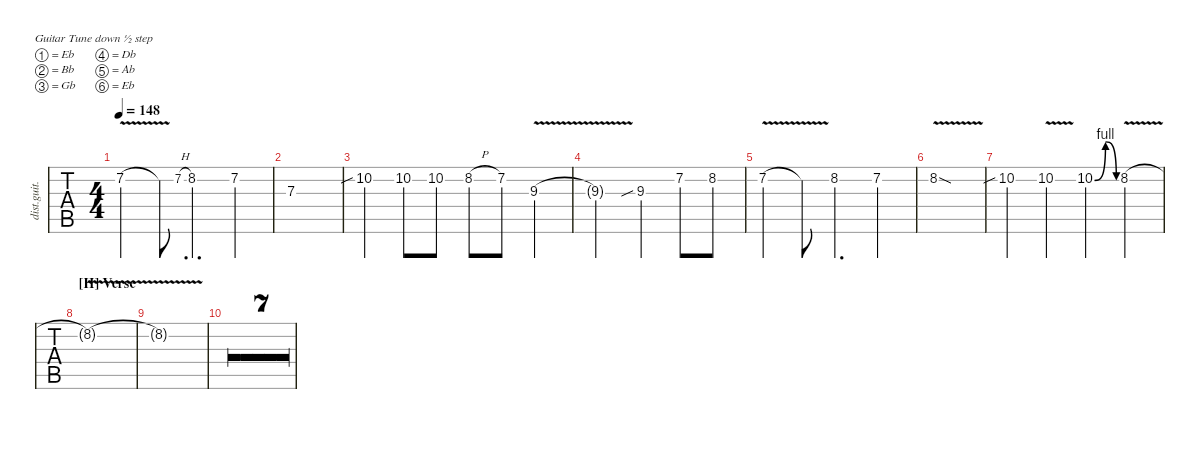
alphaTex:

\defaultSystemsLayout 4
\hideDynamics
\bracketExtendMode nobrackets
\otherSystemsTrackNameOrientation horizontal
\track ("Lead Guitar 1" "dist.guit.") {multiBarRest instrument distortionguitar}
\staff {tabs}
\tuning (Eb4 Bb3 Gb3 Db3 Ab2 Eb2)
\ts (4 4)
\tempo 148
\clef g2
\ks eminor
7.2{v acc forcenatural}.4{dy mf} 7.2{t acc forcenatural}.8 7.2{h acc forcenatural}.8{d gr} 8.2{acc #}.4{d} 7.2{acc forcenatural}.4 |
7.3{acc #}.1 |
10.2{sib acc #}.4 10.2{acc #}.8 10.2{acc #}.8 8.2{h acc #}.8 7.2{acc forcenatural}.8 9.3{v acc #}.4 |
9.3{t acc #}.2 9.3{sib acc #}.4 7.2{acc forcenatural}.8 8.2{acc #}.8 |
7.2{v acc forcenatural}.4 7.2{v t acc forcenatural}.8 8.2{acc #}.4{d} 7.2{acc forcenatural}.4 |
8.2{v sod acc #}.1 |
10.2{sib acc #}.4 10.2{v acc #}.4 10.2{be (bendrelease 0 0 19.2 4 28.799999999999997 4 39 0) acc #}.4 8.2{v acc #}.4 |
\section ("H" "Verse")
8.2{v t acc #}.1 |
8.2{v t acc #}.1 |
r.1 |
r.1 |
r.1 |
r.1 |
r.1 |
r.1 |
r.1
